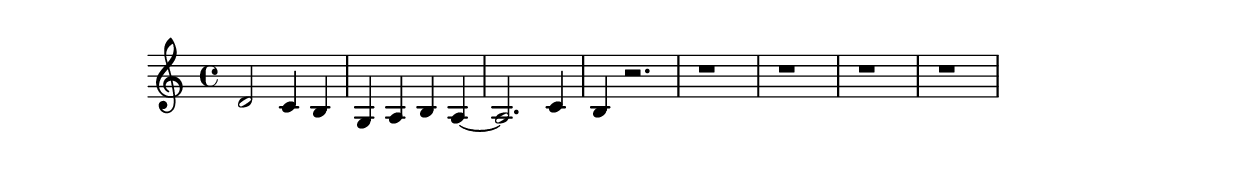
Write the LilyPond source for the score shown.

% 2016-08-16 23:58

\version "2.18.2"
\language "english"

\header {}

\layout {}

\paper {}

\score {
    \new Score <<
        \new Staff {
            {
                d'2
                c'4
                b4
                g4
                a4
                b4
                a4 ~
                a2.
                c'4
                b4
                r2.
                r1
                r1
                r1
                r1
            }
        }
    >>
}